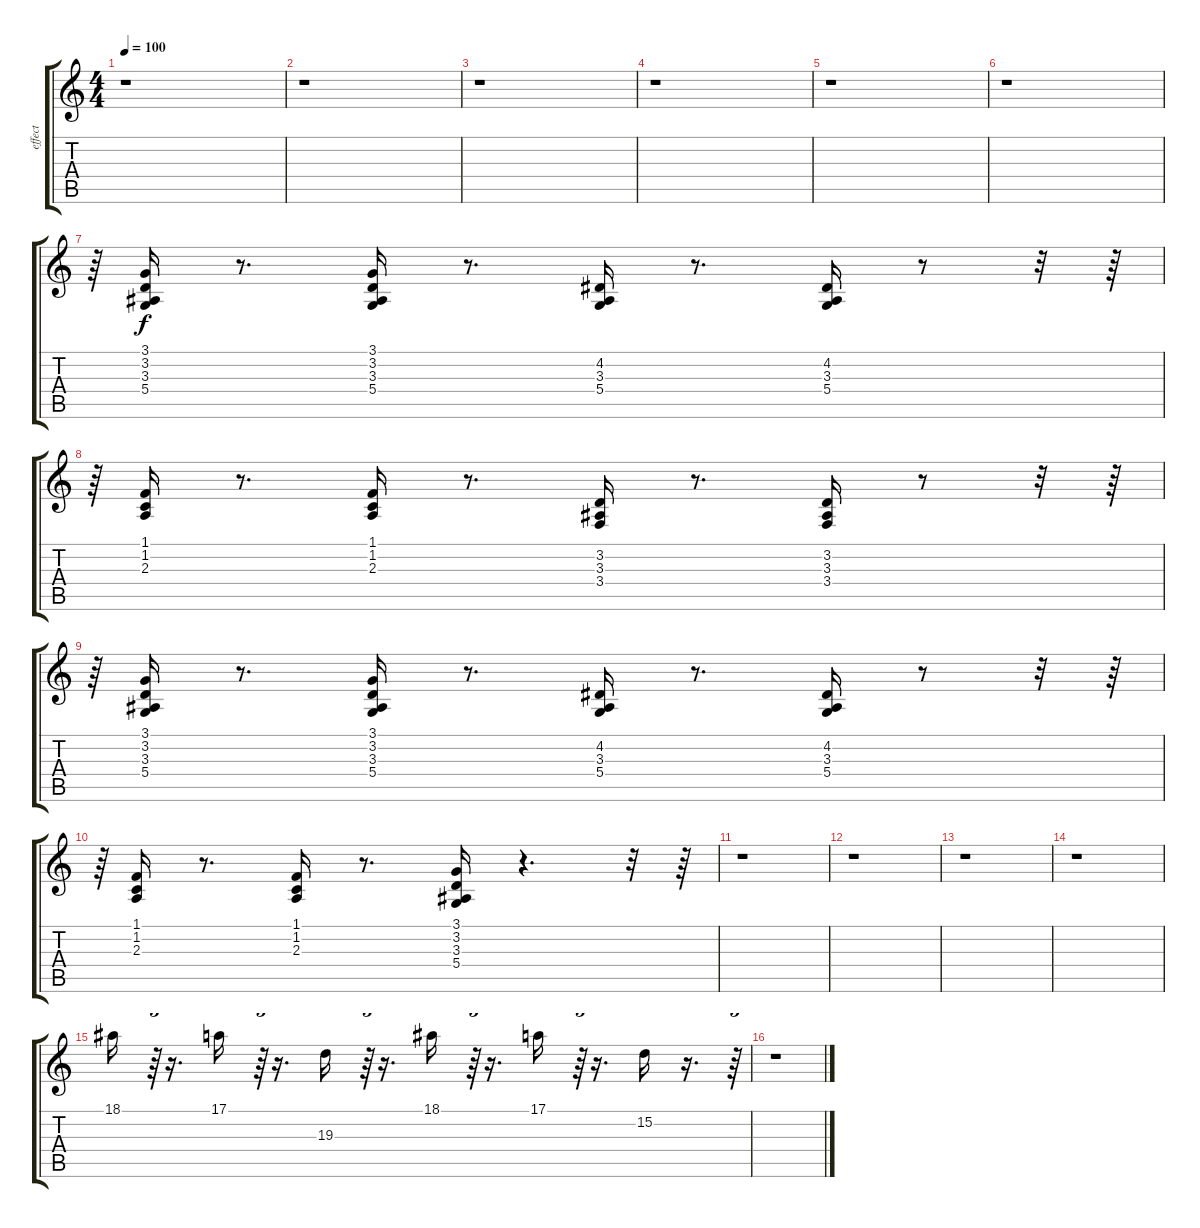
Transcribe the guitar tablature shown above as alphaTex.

\track ("effect" "effect") {instrument drawbarorgan}
\staff {score tabs}
\tuning (E4 B3 G3 D3 A2 E2) {hide}
\ts (4 4)
\tempo 100
\clef g2
\ks c
r.1{dy f} |
r.1 |
r.1 |
r.1 |
r.1 |
r.1 |
r.64 (3.1 3.2 3.3 5.4).16{volume 10 balance 12 instrument stringensemble1} r.8{d} (3.1 3.2 3.3 5.4).16 r.8{d} (4.2 3.3 5.4).16 r.8{d} (4.2 3.3 5.4).16 r.8 r.32 r.64 |
r.64 (1.1 1.2 2.3).16 r.8{d} (1.1 1.2 2.3).16 r.8{d} (3.2 3.3 3.4).16 r.8{d} (3.2 3.3 3.4).16 r.8 r.32 r.64 |
r.64 (3.1 3.2 3.3 5.4).16 r.8{d} (3.1 3.2 3.3 5.4).16 r.8{d} (4.2 3.3 5.4).16 r.8{d} (4.2 3.3 5.4).16 r.8 r.32 r.64 |
r.64 (1.1 1.2 2.3).16 r.8{d} (1.1 1.2 2.3).16 r.8{d} (3.1 3.2 3.3 5.4).16 r.4{d} r.32 r.64 |
r.1 |
r.1 |
r.1 |
r.1 |
18.1.16{volume 11 balance 10 instrument drawbarorgan} r.64{tu (3 2)} r.16{d} 17.1.16 r.64{tu (3 2)} r.16{d} 19.3.16 r.64{tu (3 2)} r.16{d} 18.1.16 r.64{tu (3 2)} r.16{d} 17.1.16 r.64{tu (3 2)} r.16{d} 15.2.16 r.16{d} r.64{tu (3 2)} |
r.1
